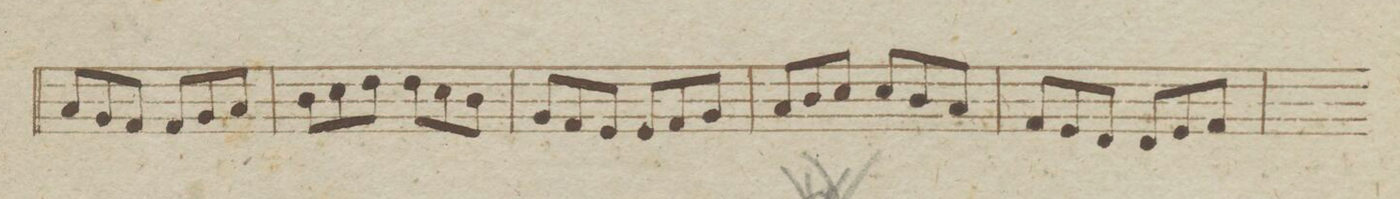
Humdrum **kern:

**kern	**dynam
*I"Fagotto Primo.	*
*clefF4	*
*k[b-e-]	*
*met(c)	*
*M6/8	*
8C/L	.
8BB-/	.
8AA/J	.
8AA/L	.
8BB-/	.
8C/J	.
=54	=54
8D\L	.
8E-\	.
8F\J	.
8F\L	.
8E-\	.
8D\J	.
=55	=55
8BB-/L	.
8AA/	.
8GG/J	.
8GG/L	.
8AA/	.
8BB-/J	.
=56	=56
8C/L	.
8D/	.
8E-/J	.
8E-/L	.
8D/	.
8C/J	.
=57	=57
8AA/L	.
8GG/	.
8FF/J	.
8FF/L	.
8GG/	.
8AA/J	.
=58	=58
*-	*-
